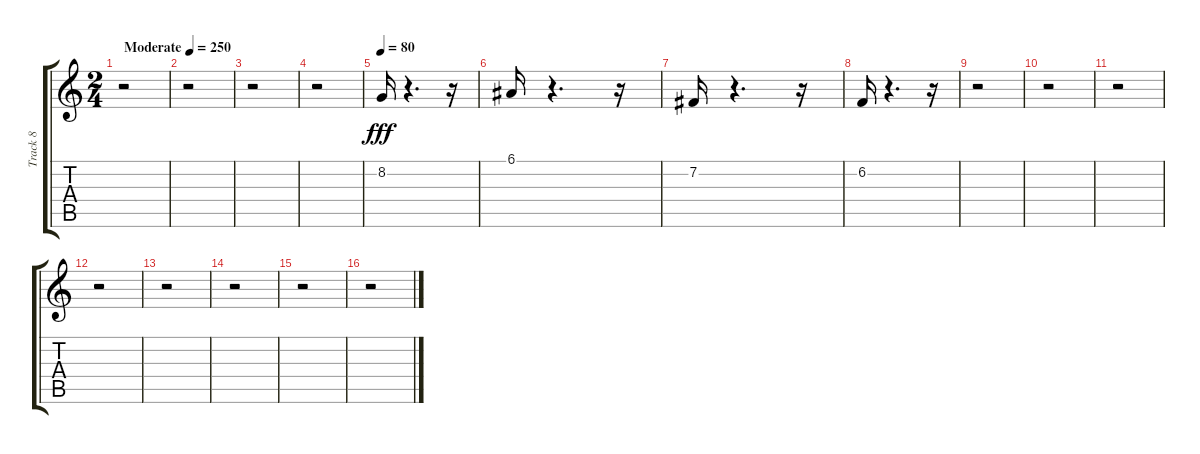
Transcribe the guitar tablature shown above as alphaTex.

\track ("Track 8" "Track 8") {instrument trombone}
\staff {score tabs}
\tuning (E4 B3 G3 D3 A2 E2) {hide}
\ts (2 4)
\tempo (250 "Moderate")
\clef g2
\ks c
r.2{dy fff instrument trombone} |
r.2 |
r.2 |
r.2 |
\tempo 80
8.2.16 r.4{d} r.16 |
6.1.16 r.4{d} r.16 |
7.2.16 r.4{d} r.16 |
6.2.16 r.4{d} r.16 |
r.2 |
r.2 |
r.2 |
r.2 |
r.2 |
r.2 |
r.2 |
r.2
